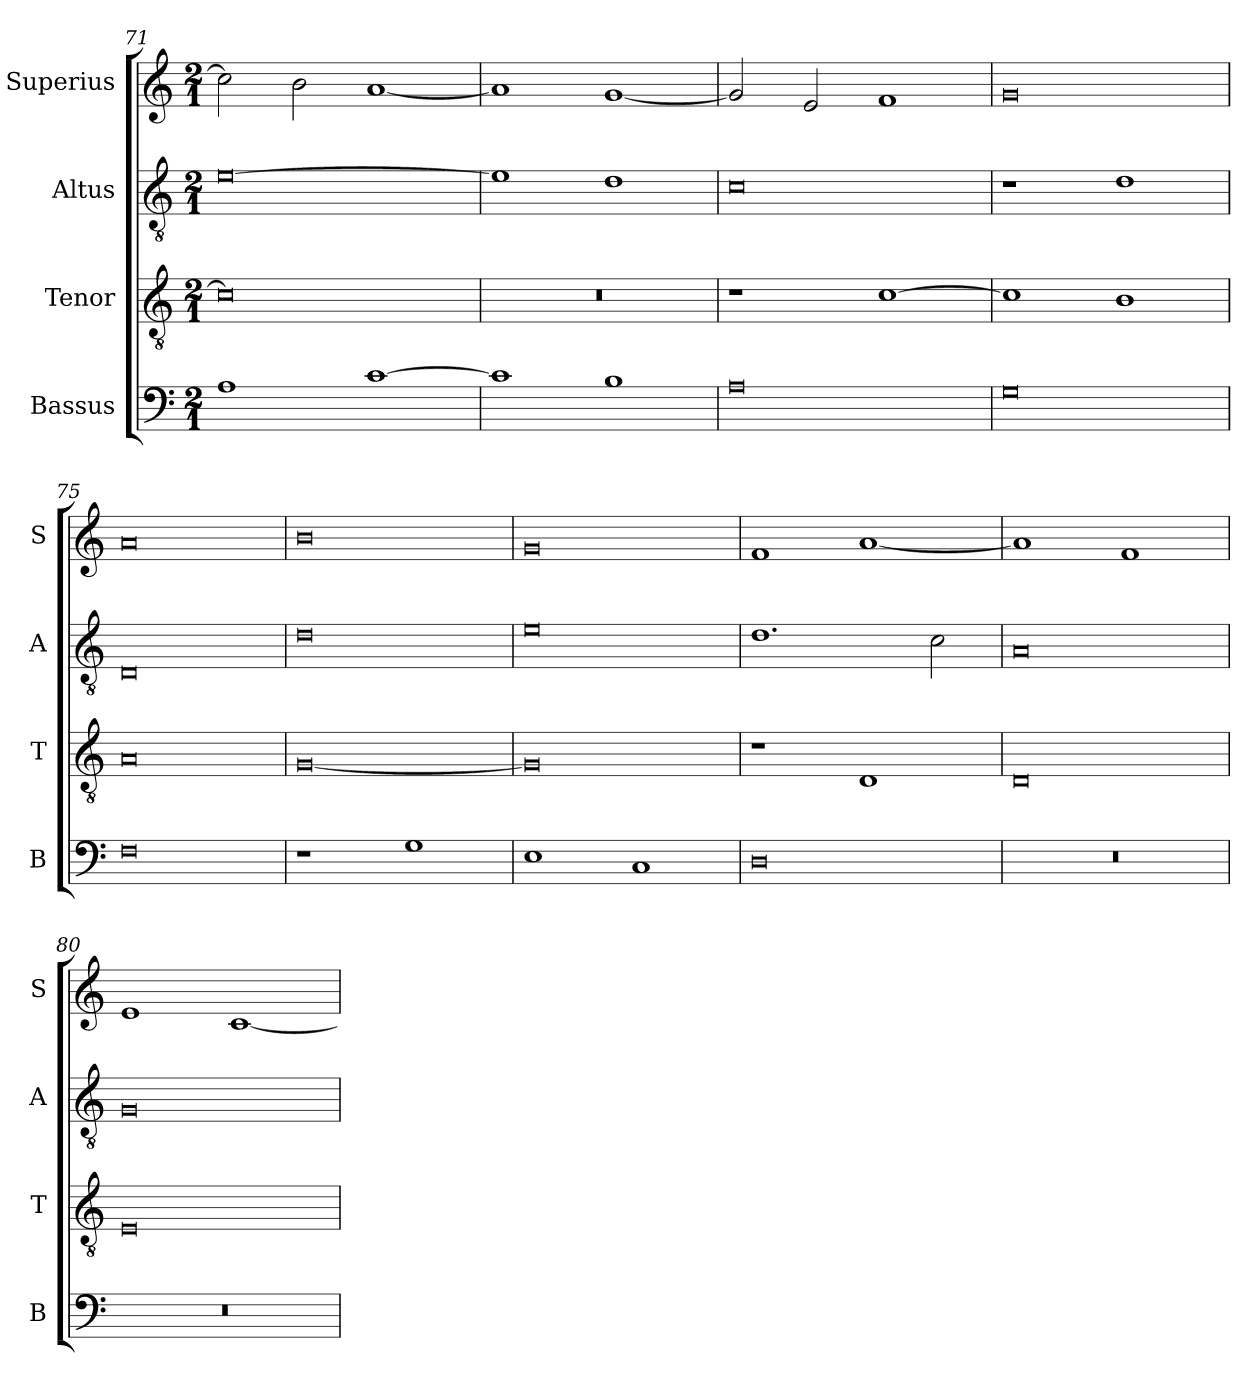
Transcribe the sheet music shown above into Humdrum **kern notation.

**kern	**kern	**kern	**kern
*part4	*part3	*part2	*part1
*staff4	*staff3	*staff2	*staff1
*I"Bassus	*I"Tenor	*I"Altus	*I"Superius
*I'B	*I'T	*I'A	*I'S
*clefF4	*clefGv2	*clefGv2	*clefG2
*k[]	*k[]	*k[]	*k[]
*M2/1	*M2/1	*M2/1	*M2/1
=71	=71	=71	=71
1A	0c]	[0e	2cc\]
.	.	.	2b\
[1c	.	.	[1a
=72	=72	=72	=72
1c]	0r	1e]	1a]
1B	.	1d	[1g
=73	=73	=73	=73
0A	1r	0c	2g/]
.	.	.	2e/
.	[1c	.	1f
=74	=74	=74	=74
0G	1c]	1r	0g
.	1B	1d	.
=75	=75	=75	=75
0F	0A	0D	0a
=76	=76	=76	=76
1r	[0G	0d	0b
1G	.	.	.
=77	=77	=77	=77
1E	0G]	0e	0g
1C	.	.	.
=78	=78	=78	=78
0D	1r	1.d	1f
.	1D	.	[1a
.	.	2c\	.
=79	=79	=79	=79
0r	0D	0A	1a]
.	.	.	1f
=80	=80	=80	=80
0r	0E	0G	1e
.	.	.	[1c
=	=	=	=
*-	*-	*-	*-
